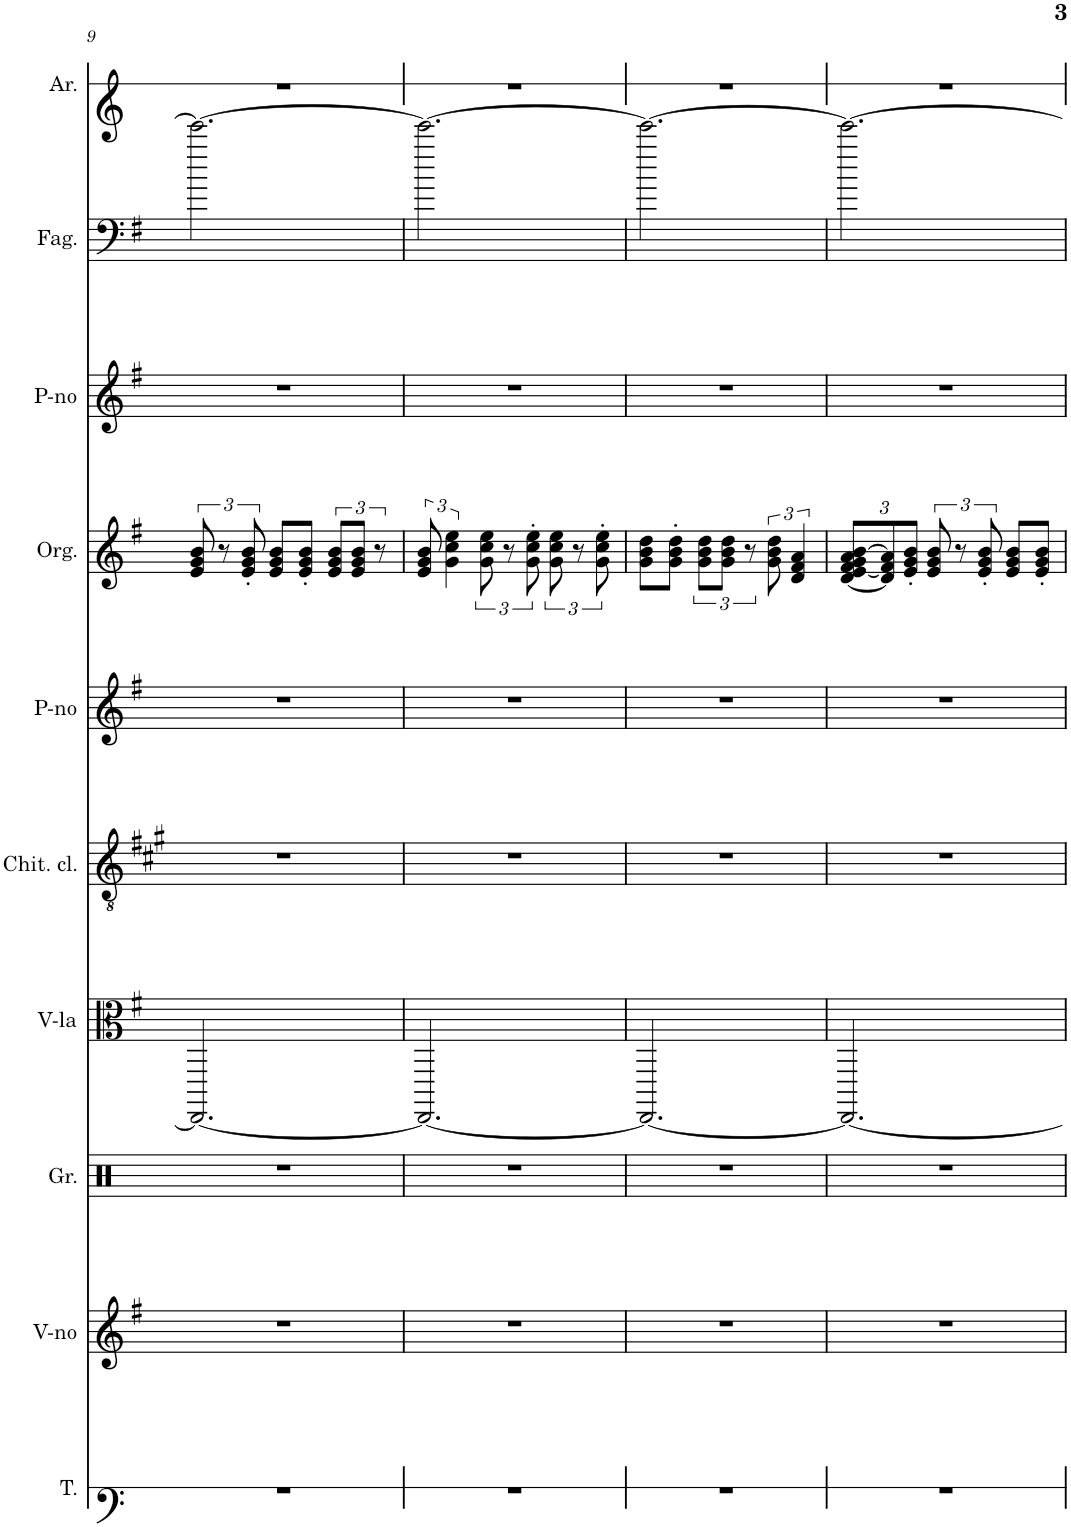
**kern	**kern	**kern	**kern	**kern	**kern	**kern	**kern	**kern	**kern
*part10	*part9	*part8	*part7	*part6	*part5	*part4	*part3	*part2	*part1
*staff10	*staff9	*staff8	*staff7	*staff6	*staff5	*staff4	*staff3	*staff2	*staff1
*I"Tuba	*I"Violino	*I"Grancassa	*I"Viola	*I"Chitarra classica	*I"Piano	*I"Organo	*I"Piano	*I"Fagotto	*I"Arpa
*I'T.	*I'V-no	*I'Gr.	*I'V-la	*I'Chit. cl.	*I'P-no	*I'Org.	*I'P-no	*I'Fag.	*I'Ar.
!!LO:PB:g=z
*clefF4	*clefG2	*clefX	*clefC3	*clefGv2	*clefG2	*clefG2	*clefG2	*clefF4	*clefG2
*k[f#]	*k[f#]	*k[]	*k[f#]	*k[f#c#g#]	*k[f#]	*k[f#]	*k[f#]	*k[f#]	*k[f#]
*M3/4	*M3/4	*M3/4	*M3/4	*M3/4	*M3/4	*M3/4	*M3/4	*M3/4	*M3/4
=9	=9	=9	=9	=9	=9	=9	=9	=9	=9
2.r	2.r	2.r	2.EEE/_	2.r	2.r	12e/ 12g/ 12b/	2.r	2.eee\_	2.r
.	.	.	.	.	.	12r	.	.	.
.	.	.	.	.	.	12e/' 12g/' 12b/'	.	.	.
.	.	.	.	.	.	8e/ 8g/ 8b/L	.	.	.
.	.	.	.	.	.	8e/' 8g/' 8b/'J	.	.	.
.	.	.	.	.	.	12e/ 12g/ 12b/L	.	.	.
.	.	.	.	.	.	12e/ 12g/ 12b/J	.	.	.
.	.	.	.	.	.	12r	.	.	.
=10	=10	=10	=10	=10	=10	=10	=10	=10	=10
2.r	2.r	2.r	2.EEE/_	2.r	2.r	12e/ 12g/ 12b/	2.r	2.eee\_	2.r
.	.	.	.	.	.	6g\ 6cc\ 6ee\	.	.	.
.	.	.	.	.	.	12g\ 12cc\ 12ee\	.	.	.
.	.	.	.	.	.	12r	.	.	.
.	.	.	.	.	.	12g\' 12cc\' 12ee\'	.	.	.
.	.	.	.	.	.	12g\ 12cc\ 12ee\	.	.	.
.	.	.	.	.	.	12r	.	.	.
.	.	.	.	.	.	12g\' 12cc\' 12ee\'	.	.	.
=11	=11	=11	=11	=11	=11	=11	=11	=11	=11
2.r	2.r	2.r	2.EEE/_	2.r	2.r	8g\ 8b\ 8dd\L	2.r	2.eee\_	2.r
.	.	.	.	.	.	8g\' 8b\' 8dd\'J	.	.	.
.	.	.	.	.	.	12g\ 12b\ 12dd\L	.	.	.
.	.	.	.	.	.	12g\ 12b\ 12dd\J	.	.	.
.	.	.	.	.	.	12r	.	.	.
.	.	.	.	.	.	12g\ 12b\ 12dd\	.	.	.
.	.	.	.	.	.	6d/ 6f#/ 6a/	.	.	.
=12	=12	=12	=12	=12	=12	=12	=12	=12	=12
*	*	*	*	*	*	*Xbrackettup	*	*	*
2.r	2.r	2.r	2.EEE/_	2.r	2.r	[12d/ 12e/ [12f#/ 12g/ [12a/ 12b/L	2.r	2.eee\_	2.r
.	.	.	.	.	.	12d/] 12f#/] 12a/]	.	.	.
.	.	.	.	.	.	12e/' 12g/' 12b/'J	.	.	.
*	*	*	*	*	*	*brackettup	*	*	*
.	.	.	.	.	.	12e/ 12g/ 12b/	.	.	.
.	.	.	.	.	.	12r	.	.	.
.	.	.	.	.	.	12e/' 12g/' 12b/'	.	.	.
.	.	.	.	.	.	8e/ 8g/ 8b/L	.	.	.
.	.	.	.	.	.	8e/' 8g/' 8b/'J	.	.	.
=	=	=	=	=	=	=	=	=	=
*-	*-	*-	*-	*-	*-	*-	*-	*-	*-
